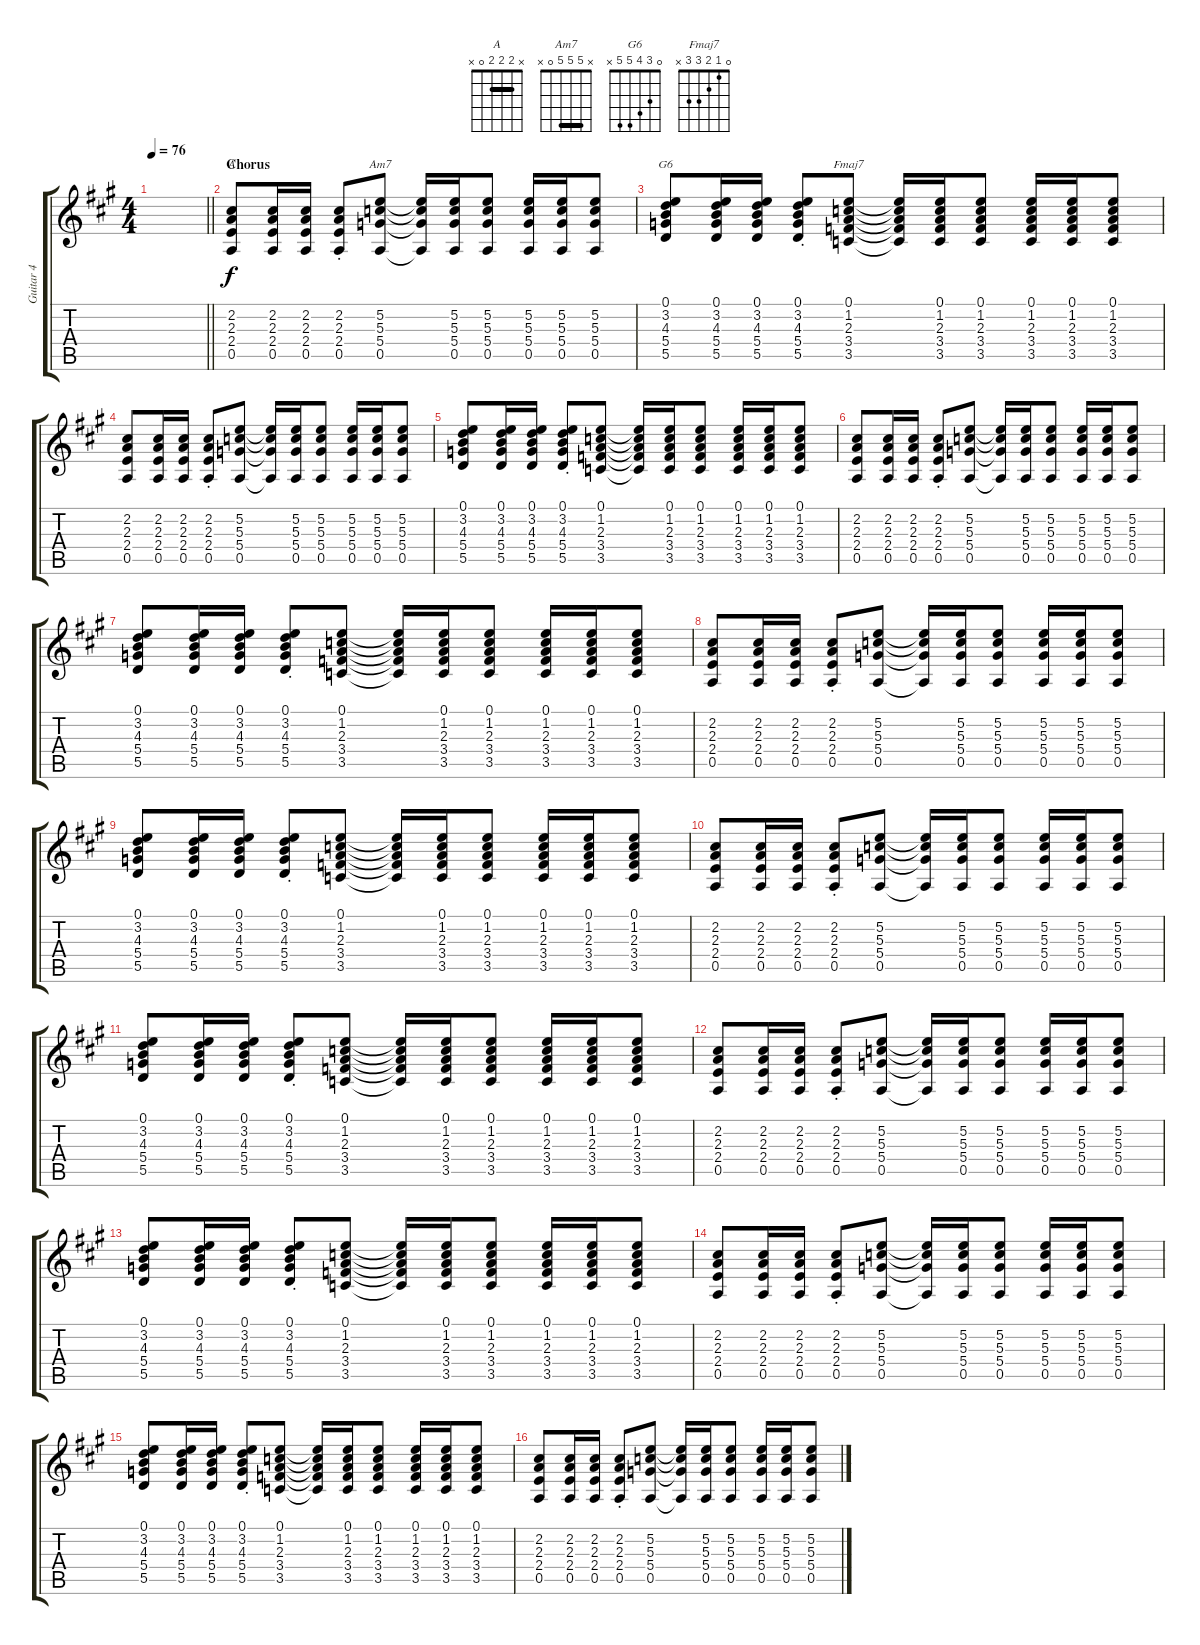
\track ("Guitar 4" "Guitar 4") {instrument acousticguitarsteel}
\staff {score tabs}
\tuning (E4 B3 G3 D3 A2 E2) {hide}
\chord ("A" x 2 2 2 0 x) {barre 2}
\chord ("Am7" x 5 5 5 0 x) {barre 5}
\chord ("G6" 0 3 4 5 5 x)
\chord ("Fmaj7" 0 1 2 3 3 x)
\ts (4 4)
\tempo 76
\clef g2
\barLineRight lightlight
\ks a
|
\section ("" "Chorus")
(2.2 2.3 2.4 0.5).8{ch "A"} (2.2 2.3 2.4 0.5).16 (2.2 2.3 2.4 0.5).16 (2.2{st} 2.3{st} 2.4{st} 0.5{st}).8 (5.2 5.3 5.4 0.5).8{ch "Am7"} (5.2{t} 5.3{t} 5.4{t} 0.5{t}).16 (5.2 5.3 5.4 0.5).16 (5.2 5.3 5.4 0.5).8 (5.2 5.3 5.4 0.5).16 (5.2 5.3 5.4 0.5).16 (5.2 5.3 5.4 0.5).8 |
(0.1 3.2 4.3 5.4 5.5).8{ch "G6"} (0.1 3.2 4.3 5.4 5.5).16 (0.1 3.2 4.3 5.4 5.5).16 (0.1{st} 3.2{st} 4.3{st} 5.4{st} 5.5{st}).8 (0.1 1.2 2.3 3.4 3.5).8{ch "Fmaj7"} (0.1{t} 1.2{t} 2.3{t} 3.4{t} 3.5{t}).16 (0.1 1.2 2.3 3.4 3.5).16 (0.1 1.2 2.3 3.4 3.5).8 (0.1 1.2 2.3 3.4 3.5).16 (0.1 1.2 2.3 3.4 3.5).16 (0.1 1.2 2.3 3.4 3.5).8 |
(2.2 2.3 2.4 0.5).8 (2.2 2.3 2.4 0.5).16 (2.2 2.3 2.4 0.5).16 (2.2{st} 2.3{st} 2.4{st} 0.5{st}).8 (5.2 5.3 5.4 0.5).8 (5.2{t} 5.3{t} 5.4{t} 0.5{t}).16 (5.2 5.3 5.4 0.5).16 (5.2 5.3 5.4 0.5).8 (5.2 5.3 5.4 0.5).16 (5.2 5.3 5.4 0.5).16 (5.2 5.3 5.4 0.5).8 |
(0.1 3.2 4.3 5.4 5.5).8 (0.1 3.2 4.3 5.4 5.5).16 (0.1 3.2 4.3 5.4 5.5).16 (0.1{st} 3.2{st} 4.3{st} 5.4{st} 5.5{st}).8 (0.1 1.2 2.3 3.4 3.5).8 (0.1{t} 1.2{t} 2.3{t} 3.4{t} 3.5{t}).16 (0.1 1.2 2.3 3.4 3.5).16 (0.1 1.2 2.3 3.4 3.5).8 (0.1 1.2 2.3 3.4 3.5).16 (0.1 1.2 2.3 3.4 3.5).16 (0.1 1.2 2.3 3.4 3.5).8 |
(2.2 2.3 2.4 0.5).8 (2.2 2.3 2.4 0.5).16 (2.2 2.3 2.4 0.5).16 (2.2{st} 2.3{st} 2.4{st} 0.5{st}).8 (5.2 5.3 5.4 0.5).8 (5.2{t} 5.3{t} 5.4{t} 0.5{t}).16 (5.2 5.3 5.4 0.5).16 (5.2 5.3 5.4 0.5).8 (5.2 5.3 5.4 0.5).16 (5.2 5.3 5.4 0.5).16 (5.2 5.3 5.4 0.5).8 |
(0.1 3.2 4.3 5.4 5.5).8 (0.1 3.2 4.3 5.4 5.5).16 (0.1 3.2 4.3 5.4 5.5).16 (0.1{st} 3.2{st} 4.3{st} 5.4{st} 5.5{st}).8 (0.1 1.2 2.3 3.4 3.5).8 (0.1{t} 1.2{t} 2.3{t} 3.4{t} 3.5{t}).16 (0.1 1.2 2.3 3.4 3.5).16 (0.1 1.2 2.3 3.4 3.5).8 (0.1 1.2 2.3 3.4 3.5).16 (0.1 1.2 2.3 3.4 3.5).16 (0.1 1.2 2.3 3.4 3.5).8 |
(2.2 2.3 2.4 0.5).8 (2.2 2.3 2.4 0.5).16 (2.2 2.3 2.4 0.5).16 (2.2{st} 2.3{st} 2.4{st} 0.5{st}).8 (5.2 5.3 5.4 0.5).8 (5.2{t} 5.3{t} 5.4{t} 0.5{t}).16 (5.2 5.3 5.4 0.5).16 (5.2 5.3 5.4 0.5).8 (5.2 5.3 5.4 0.5).16 (5.2 5.3 5.4 0.5).16 (5.2 5.3 5.4 0.5).8 |
(0.1 3.2 4.3 5.4 5.5).8 (0.1 3.2 4.3 5.4 5.5).16 (0.1 3.2 4.3 5.4 5.5).16 (0.1{st} 3.2{st} 4.3{st} 5.4{st} 5.5{st}).8 (0.1 1.2 2.3 3.4 3.5).8 (0.1{t} 1.2{t} 2.3{t} 3.4{t} 3.5{t}).16 (0.1 1.2 2.3 3.4 3.5).16 (0.1 1.2 2.3 3.4 3.5).8 (0.1 1.2 2.3 3.4 3.5).16 (0.1 1.2 2.3 3.4 3.5).16 (0.1 1.2 2.3 3.4 3.5).8 |
(2.2 2.3 2.4 0.5).8 (2.2 2.3 2.4 0.5).16 (2.2 2.3 2.4 0.5).16 (2.2{st} 2.3{st} 2.4{st} 0.5{st}).8 (5.2 5.3 5.4 0.5).8 (5.2{t} 5.3{t} 5.4{t} 0.5{t}).16 (5.2 5.3 5.4 0.5).16 (5.2 5.3 5.4 0.5).8 (5.2 5.3 5.4 0.5).16 (5.2 5.3 5.4 0.5).16 (5.2 5.3 5.4 0.5).8 |
(0.1 3.2 4.3 5.4 5.5).8 (0.1 3.2 4.3 5.4 5.5).16 (0.1 3.2 4.3 5.4 5.5).16 (0.1{st} 3.2{st} 4.3{st} 5.4{st} 5.5{st}).8 (0.1 1.2 2.3 3.4 3.5).8 (0.1{t} 1.2{t} 2.3{t} 3.4{t} 3.5{t}).16 (0.1 1.2 2.3 3.4 3.5).16 (0.1 1.2 2.3 3.4 3.5).8 (0.1 1.2 2.3 3.4 3.5).16 (0.1 1.2 2.3 3.4 3.5).16 (0.1 1.2 2.3 3.4 3.5).8 |
(2.2 2.3 2.4 0.5).8 (2.2 2.3 2.4 0.5).16 (2.2 2.3 2.4 0.5).16 (2.2{st} 2.3{st} 2.4{st} 0.5{st}).8 (5.2 5.3 5.4 0.5).8 (5.2{t} 5.3{t} 5.4{t} 0.5{t}).16 (5.2 5.3 5.4 0.5).16 (5.2 5.3 5.4 0.5).8 (5.2 5.3 5.4 0.5).16 (5.2 5.3 5.4 0.5).16 (5.2 5.3 5.4 0.5).8 |
(0.1 3.2 4.3 5.4 5.5).8 (0.1 3.2 4.3 5.4 5.5).16 (0.1 3.2 4.3 5.4 5.5).16 (0.1{st} 3.2{st} 4.3{st} 5.4{st} 5.5{st}).8 (0.1 1.2 2.3 3.4 3.5).8 (0.1{t} 1.2{t} 2.3{t} 3.4{t} 3.5{t}).16 (0.1 1.2 2.3 3.4 3.5).16 (0.1 1.2 2.3 3.4 3.5).8 (0.1 1.2 2.3 3.4 3.5).16 (0.1 1.2 2.3 3.4 3.5).16 (0.1 1.2 2.3 3.4 3.5).8 |
(2.2 2.3 2.4 0.5).8 (2.2 2.3 2.4 0.5).16 (2.2 2.3 2.4 0.5).16 (2.2{st} 2.3{st} 2.4{st} 0.5{st}).8 (5.2 5.3 5.4 0.5).8 (5.2{t} 5.3{t} 5.4{t} 0.5{t}).16 (5.2 5.3 5.4 0.5).16 (5.2 5.3 5.4 0.5).8 (5.2 5.3 5.4 0.5).16 (5.2 5.3 5.4 0.5).16 (5.2 5.3 5.4 0.5).8 |
(0.1 3.2 4.3 5.4 5.5).8 (0.1 3.2 4.3 5.4 5.5).16 (0.1 3.2 4.3 5.4 5.5).16 (0.1{st} 3.2{st} 4.3{st} 5.4{st} 5.5{st}).8 (0.1 1.2 2.3 3.4 3.5).8 (0.1{t} 1.2{t} 2.3{t} 3.4{t} 3.5{t}).16 (0.1 1.2 2.3 3.4 3.5).16 (0.1 1.2 2.3 3.4 3.5).8 (0.1 1.2 2.3 3.4 3.5).16 (0.1 1.2 2.3 3.4 3.5).16 (0.1 1.2 2.3 3.4 3.5).8 |
(2.2 2.3 2.4 0.5).8 (2.2 2.3 2.4 0.5).16 (2.2 2.3 2.4 0.5).16 (2.2{st} 2.3{st} 2.4{st} 0.5{st}).8 (5.2 5.3 5.4 0.5).8 (5.2{t} 5.3{t} 5.4{t} 0.5{t}).16 (5.2 5.3 5.4 0.5).16 (5.2 5.3 5.4 0.5).8 (5.2 5.3 5.4 0.5).16 (5.2 5.3 5.4 0.5).16 (5.2 5.3 5.4 0.5).8
